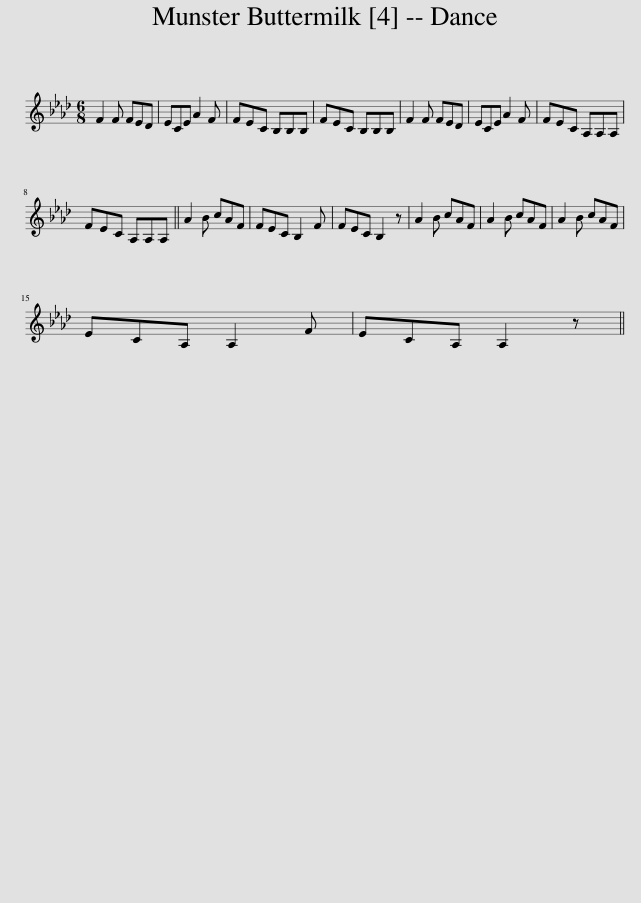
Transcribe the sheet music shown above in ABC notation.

X:1
L:1/8
M:6/8
I:linebreak $
K:Ab
V:1 treble
V:1
 F2 F FED | ECE A2 F | FEC B,B,B, | FEC B,B,B, | F2 F FED | %5
 ECE A2 F | FEC A,A,A, |$ FEC A,A,A, || A2 B cAF | FEC B,2 F | %10
 FEC B,2 z | A2 B cAF | A2 B cAF | A2 B cAF |$ ECA, A,2 F | %15
 ECA, A,2 z || %16
